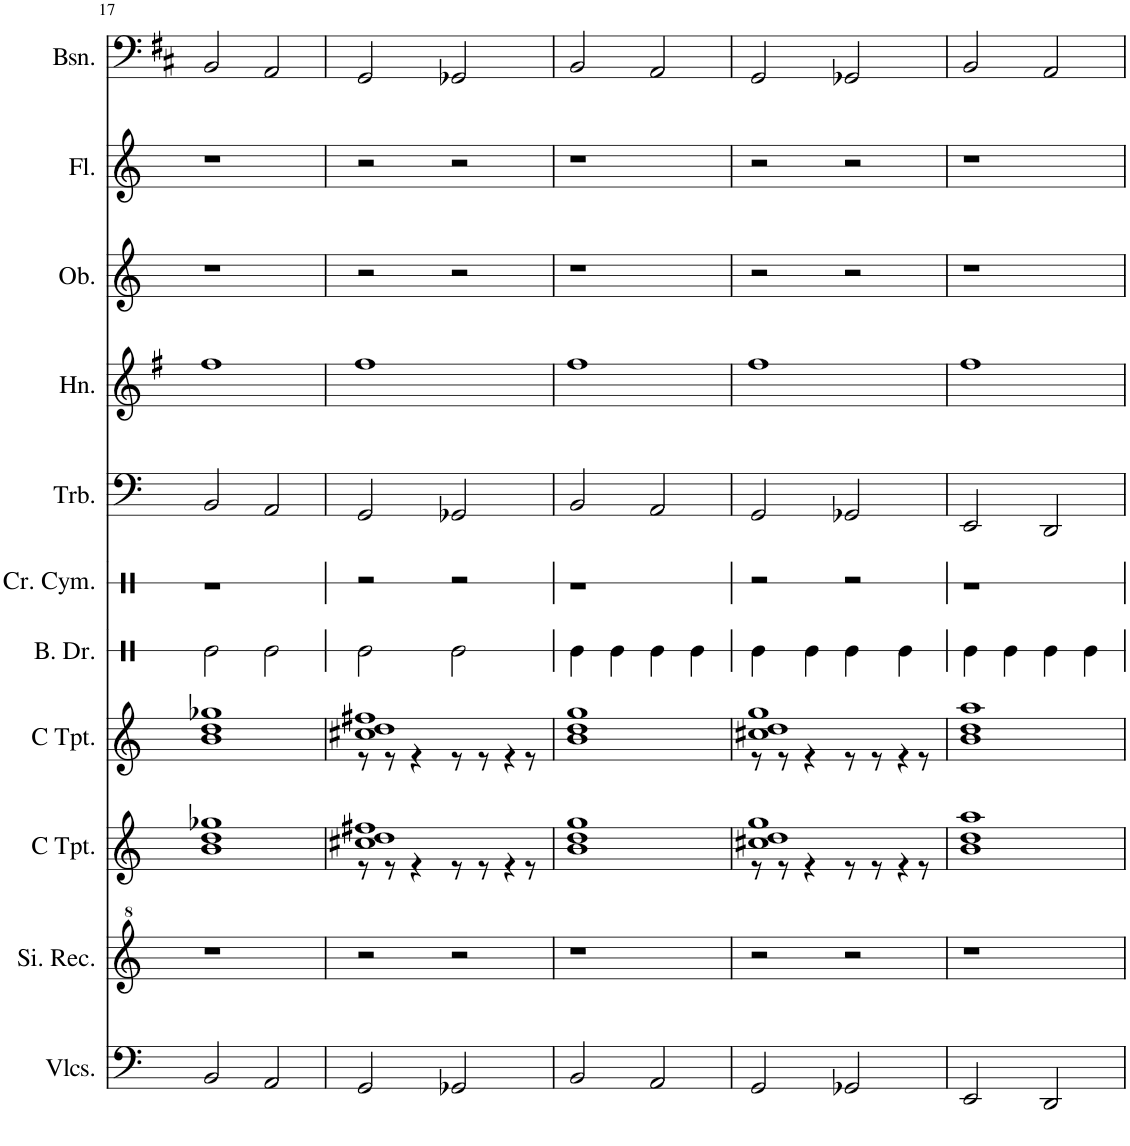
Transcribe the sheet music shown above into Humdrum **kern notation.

**kern	**kern	**kern	**kern	**kern	**kern	**kern	**kern	**kern	**kern	**kern
*part11	*part10	*part9	*part8	*part7	*part6	*part5	*part4	*part3	*part2	*part1
*staff11	*staff10	*staff9	*staff8	*staff7	*staff6	*staff5	*staff4	*staff3	*staff2	*staff1
*I"Violoncellos	*I"Sopranino Recorder	*I"C Trumpet	*I"C Trumpet	*I"Bass Drum	*I"Crash Cymbal	*I"Trombone	*I"Horn	*I"Oboe	*I"Flute	*I"Bassoon
*I'Vlcs.	*I'Si. Rec.	*I'C Tpt.	*I'C Tpt.	*I'B. Dr.	*I'Cr. Cym.	*I'Trb.	*I'Hn.	*I'Ob.	*I'Fl.	*I'Bsn.
!!LO:PB:g=z
*clefF4	*clefG^2	*clefG2	*clefG2	*clefX	*clefX	*clefF4	*clefG2	*clefG2	*clefG2	*clefF4
*	*	*	*	*	*	*	*Trd4c7	*	*	*
*k[]	*k[]	*k[]	*k[]	*k[]	*k[]	*k[]	*k[f#]	*k[]	*k[]	*k[f#c#]
*M4/4	*M4/4	*M4/4	*M4/4	*M4/4	*M4/4	*M4/4	*M4/4	*M4/4	*M4/4	*M4/4
=17	=17	=17	=17	=17	=17	=17	=17	=17	=17	=17
2BB/	1r	1b 1dd 1gg-X	1b 1dd 1gg-X	2Re\	1r	2BB/	1ff#	1r	1r	2BB/
2AA/	.	.	.	2Re\	.	2AA/	.	.	.	2AA/
=18	=18	=18	=18	=18	=18	=18	=18	=18	=18	=18
*	*	*^	*^	*	*	*	*	*	*	*
2GG/	2r	1cc#X 1dd 1ff#X	8r	1cc#X 1dd 1ff#X	8r	2Re\	2r	2GG/	1ff#	2r	2r	2GG/
.	.	.	8r	.	8r	.	.	.	.	.	.	.
.	.	.	4r	.	4r	.	.	.	.	.	.	.
2GG-X/	2r	.	8r	.	8r	2Re\	2r	2GG-X/	.	2r	2r	2GG-X/
.	.	.	8r	.	8r	.	.	.	.	.	.	.
.	.	.	4r	.	4r	.	.	.	.	.	.	.
8ryy	8ryy	8ryy	8r	8ryy	8r	8ryy	8ryy	8ryy	8ryy	8ryy	8ryy	8ryy
*	*	*v	*v	*	*	*	*	*	*	*	*	*
*	*	*	*v	*v	*	*	*	*	*	*	*
=19	=19	=19	=19	=19	=19	=19	=19	=19	=19	=19
2BB/	1r	1b 1dd 1gg	1b 1dd 1gg	4Re\	1r	2BB/	1ff#	1r	1r	2BB/
.	.	.	.	4Re\	.	.	.	.	.	.
2AA/	.	.	.	4Re\	.	2AA/	.	.	.	2AA/
.	.	.	.	4Re\	.	.	.	.	.	.
=20	=20	=20	=20	=20	=20	=20	=20	=20	=20	=20
*	*	*^	*^	*	*	*	*	*	*	*
2GG/	2r	1cc#X 1dd 1gg	8r	1cc#X 1dd 1gg	8r	4Re\	2r	2GG/	1ff#	2r	2r	2GG/
.	.	.	8r	.	8r	.	.	.	.	.	.	.
.	.	.	4r	.	4r	4Re\	.	.	.	.	.	.
2GG-X/	2r	.	8r	.	8r	4Re\	2r	2GG-X/	.	2r	2r	2GG-X/
.	.	.	8r	.	8r	.	.	.	.	.	.	.
.	.	.	4r	.	4r	4Re\	.	.	.	.	.	.
8ryy	8ryy	8ryy	8r	8ryy	8r	8ryy	8ryy	8ryy	8ryy	8ryy	8ryy	8ryy
*	*	*v	*v	*	*	*	*	*	*	*	*	*
*	*	*	*v	*v	*	*	*	*	*	*	*
=21	=21	=21	=21	=21	=21	=21	=21	=21	=21	=21
2EE/	1r	1b 1dd 1aa	1b 1dd 1aa	4Re\	1r	2EE/	1ff#	1r	1r	2BB/
.	.	.	.	4Re\	.	.	.	.	.	.
2DD/	.	.	.	4Re\	.	2DD/	.	.	.	2AA/
.	.	.	.	4Re\	.	.	.	.	.	.
=	=	=	=	=	=	=	=	=	=	=
*-	*-	*-	*-	*-	*-	*-	*-	*-	*-	*-
